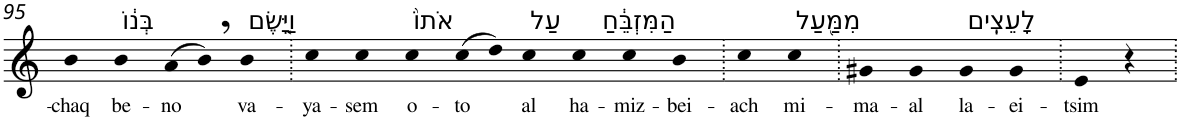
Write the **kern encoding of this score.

**kern	**text
*part1	*part1
*staff1	*staff1
*I"Piano	*
*I'Pno	*
!!LO:PB:g=z
*clefG2	*
*k[]	*
=95	=95
!	!LO:LY:b
4b	-chaq
!LO:TX:a:t=בְּנ֔וֹ	!
!	!LO:LY:b
4b	be-
!	!LO:LY:b
(>8a	-no
8b,)	.
!LO:TX:a:t=וַיָּ֤שֶׂם	!
!	!LO:LY:b
4b	va-
=96.	=96.
!	!LO:LY:b
4cc	-ya-
!	!LO:LY:b
4cc	-sem
!LO:TX:a:t=אֹתוֹ֙	!
!	!LO:LY:b
4cc	o-
!	!LO:LY:b
(>8cc	-to
8dd)	.
!LO:TX:a:t=עַל	!
!	!LO:LY:b
4cc	al
!LO:TX:a:t=הַמִּזְבֵּ֔חַ	!
!	!LO:LY:b
4cc	ha-
!	!LO:LY:b
4cc	-miz-
!	!LO:LY:b
4b	-bei-
=97.	=97.
!	!LO:LY:b
4cc	-ach
!LO:TX:a:t=מִמַּ֖עַל	!
!	!LO:LY:b
4cc	mi-
=98.	=98.
!	!LO:LY:b
4g#X	-ma-
!	!LO:LY:b
4g#	-al
!LO:TX:a:t=לָעֵצִֽים	!
!	!LO:LY:b
4g#	la-
!	!LO:LY:b
4g#	-ei-
=99.	=99.
!	!LO:LY:b
4e	-tsim
4r	.
=.	=.
*-	*-
